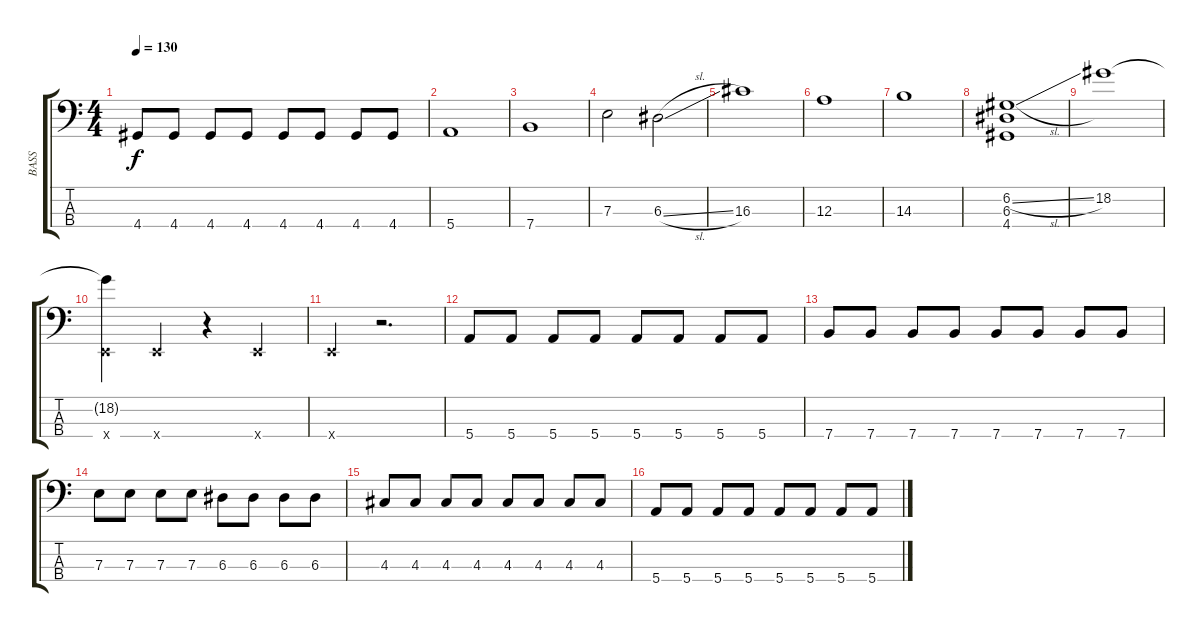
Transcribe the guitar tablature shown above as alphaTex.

\track ("BASS" "BASS") {instrument electricbassfinger}
\staff {score tabs}
\tuning (G2 D2 A1 E1) {hide}
\ts (4 4)
\tempo 130
\clef f4
\ks c
4.4.8{dy f} 4.4.8 4.4.8 4.4.8 4.4.8 4.4.8 4.4.8 4.4.8 |
5.4.1 |
7.4.1 |
7.3.2 6.3{sl}.2 |
16.3.1 |
12.3.1 |
14.3.1 |
(6.2{sl} 6.3 4.4).1 |
18.2.1 |
(18.2{t} 0.4{x}).4 0.4{x}.4 r.4 0.4{x}.4 |
0.4{x}.4 r.2{d} |
5.4.8 5.4.8 5.4.8 5.4.8 5.4.8 5.4.8 5.4.8 5.4.8 |
7.4.8 7.4.8 7.4.8 7.4.8 7.4.8 7.4.8 7.4.8 7.4.8 |
7.3.8 7.3.8 7.3.8 7.3.8 6.3.8 6.3.8 6.3.8 6.3.8 |
4.3.8 4.3.8 4.3.8 4.3.8 4.3.8 4.3.8 4.3.8 4.3.8 |
5.4.8 5.4.8 5.4.8 5.4.8 5.4.8 5.4.8 5.4.8 5.4.8
